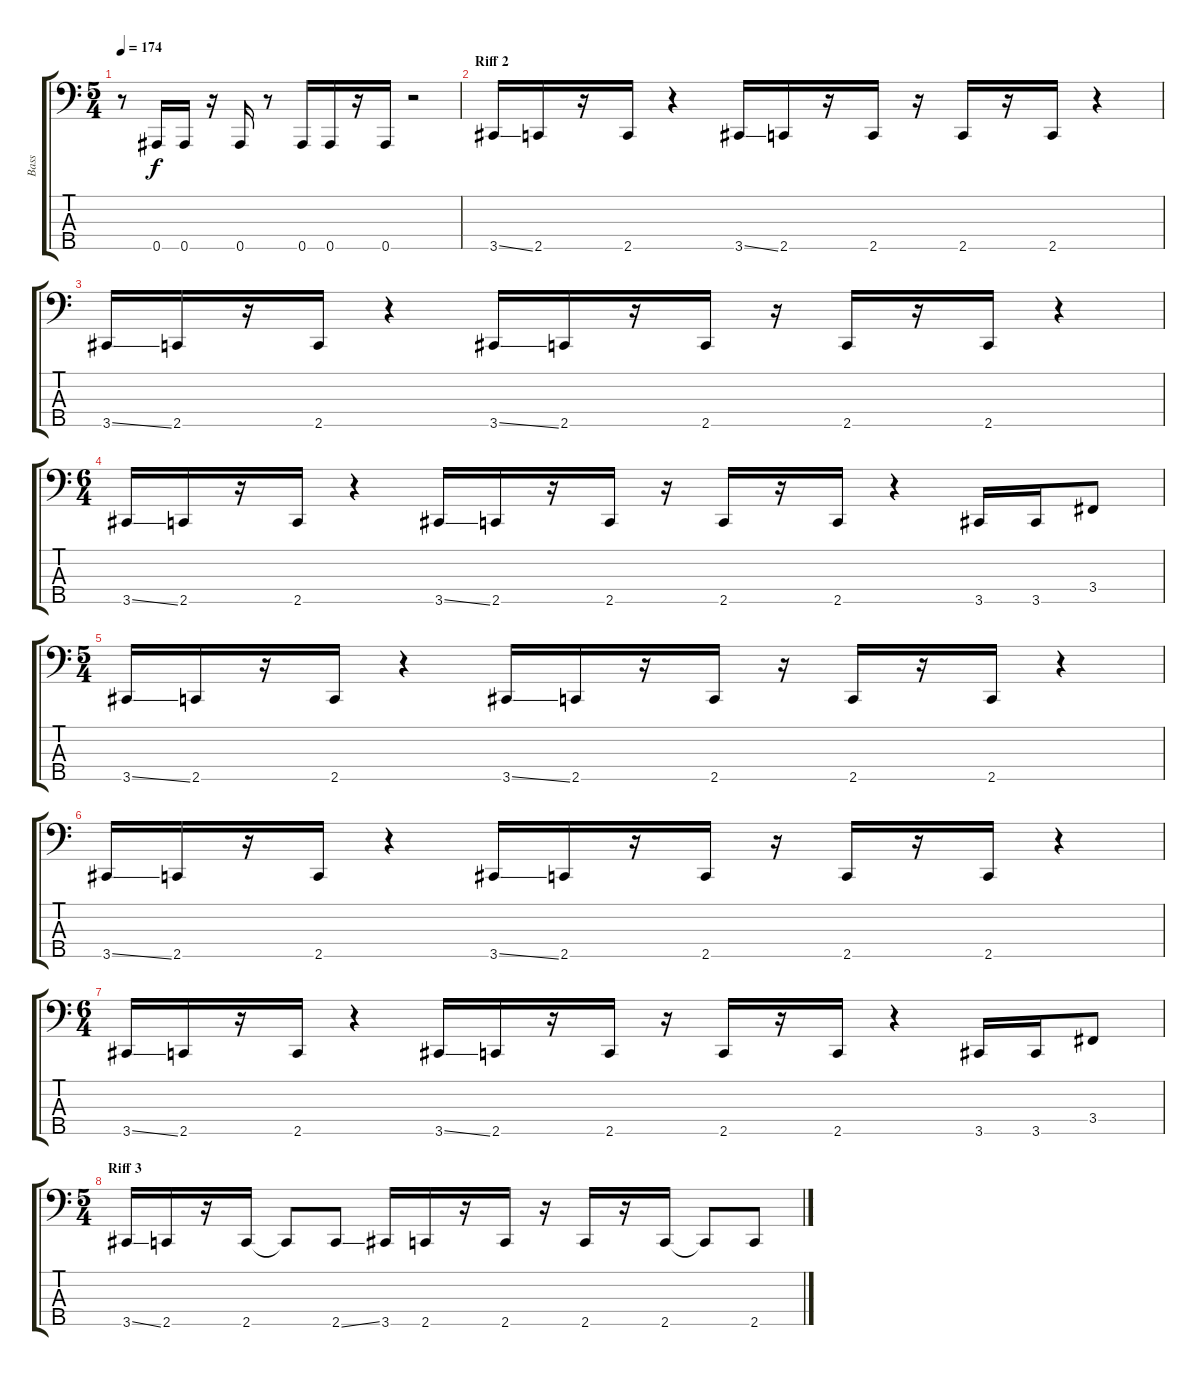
\track ("Bass" "Bass") {instrument electricbassfinger}
\staff {score tabs}
\tuning (Gb2 Db2 Ab1 Eb1 Bb0) {hide}
\ts (5 4)
\tempo 174
\clef f4
\ks c
r.8{dy f} 0.5.16 0.5.16 r.16 0.5.16 r.8 0.5.16 0.5.16 r.16 0.5.16 r.2 |
\section ("" "Riff 2")
3.5{ss}.16 2.5.16 r.16 2.5.16 r.4 3.5{ss}.16 2.5.16 r.16 2.5.16 r.16 2.5.16 r.16 2.5.16 r.4 |
3.5{ss}.16 2.5.16 r.16 2.5.16 r.4 3.5{ss}.16 2.5.16 r.16 2.5.16 r.16 2.5.16 r.16 2.5.16 r.4 |
\ts (6 4)
3.5{ss}.16 2.5.16 r.16 2.5.16 r.4 3.5{ss}.16 2.5.16 r.16 2.5.16 r.16 2.5.16 r.16 2.5.16 r.4 3.5.16 3.5.16 3.4.8 |
\ts (5 4)
3.5{ss}.16 2.5.16 r.16 2.5.16 r.4 3.5{ss}.16 2.5.16 r.16 2.5.16 r.16 2.5.16 r.16 2.5.16 r.4 |
3.5{ss}.16 2.5.16 r.16 2.5.16 r.4 3.5{ss}.16 2.5.16 r.16 2.5.16 r.16 2.5.16 r.16 2.5.16 r.4 |
\ts (6 4)
3.5{ss}.16 2.5.16 r.16 2.5.16 r.4 3.5{ss}.16 2.5.16 r.16 2.5.16 r.16 2.5.16 r.16 2.5.16 r.4 3.5.16 3.5.16 3.4.8 |
\ts (5 4)
\section ("" "Riff 3")
3.5{ss}.16 2.5.16 r.16 2.5.16 2.5{t}.8 2.5{ss}.8 3.5.16 2.5.16 r.16 2.5.16 r.16 2.5.16 r.16 2.5.16 2.5{t}.8 2.5.8
